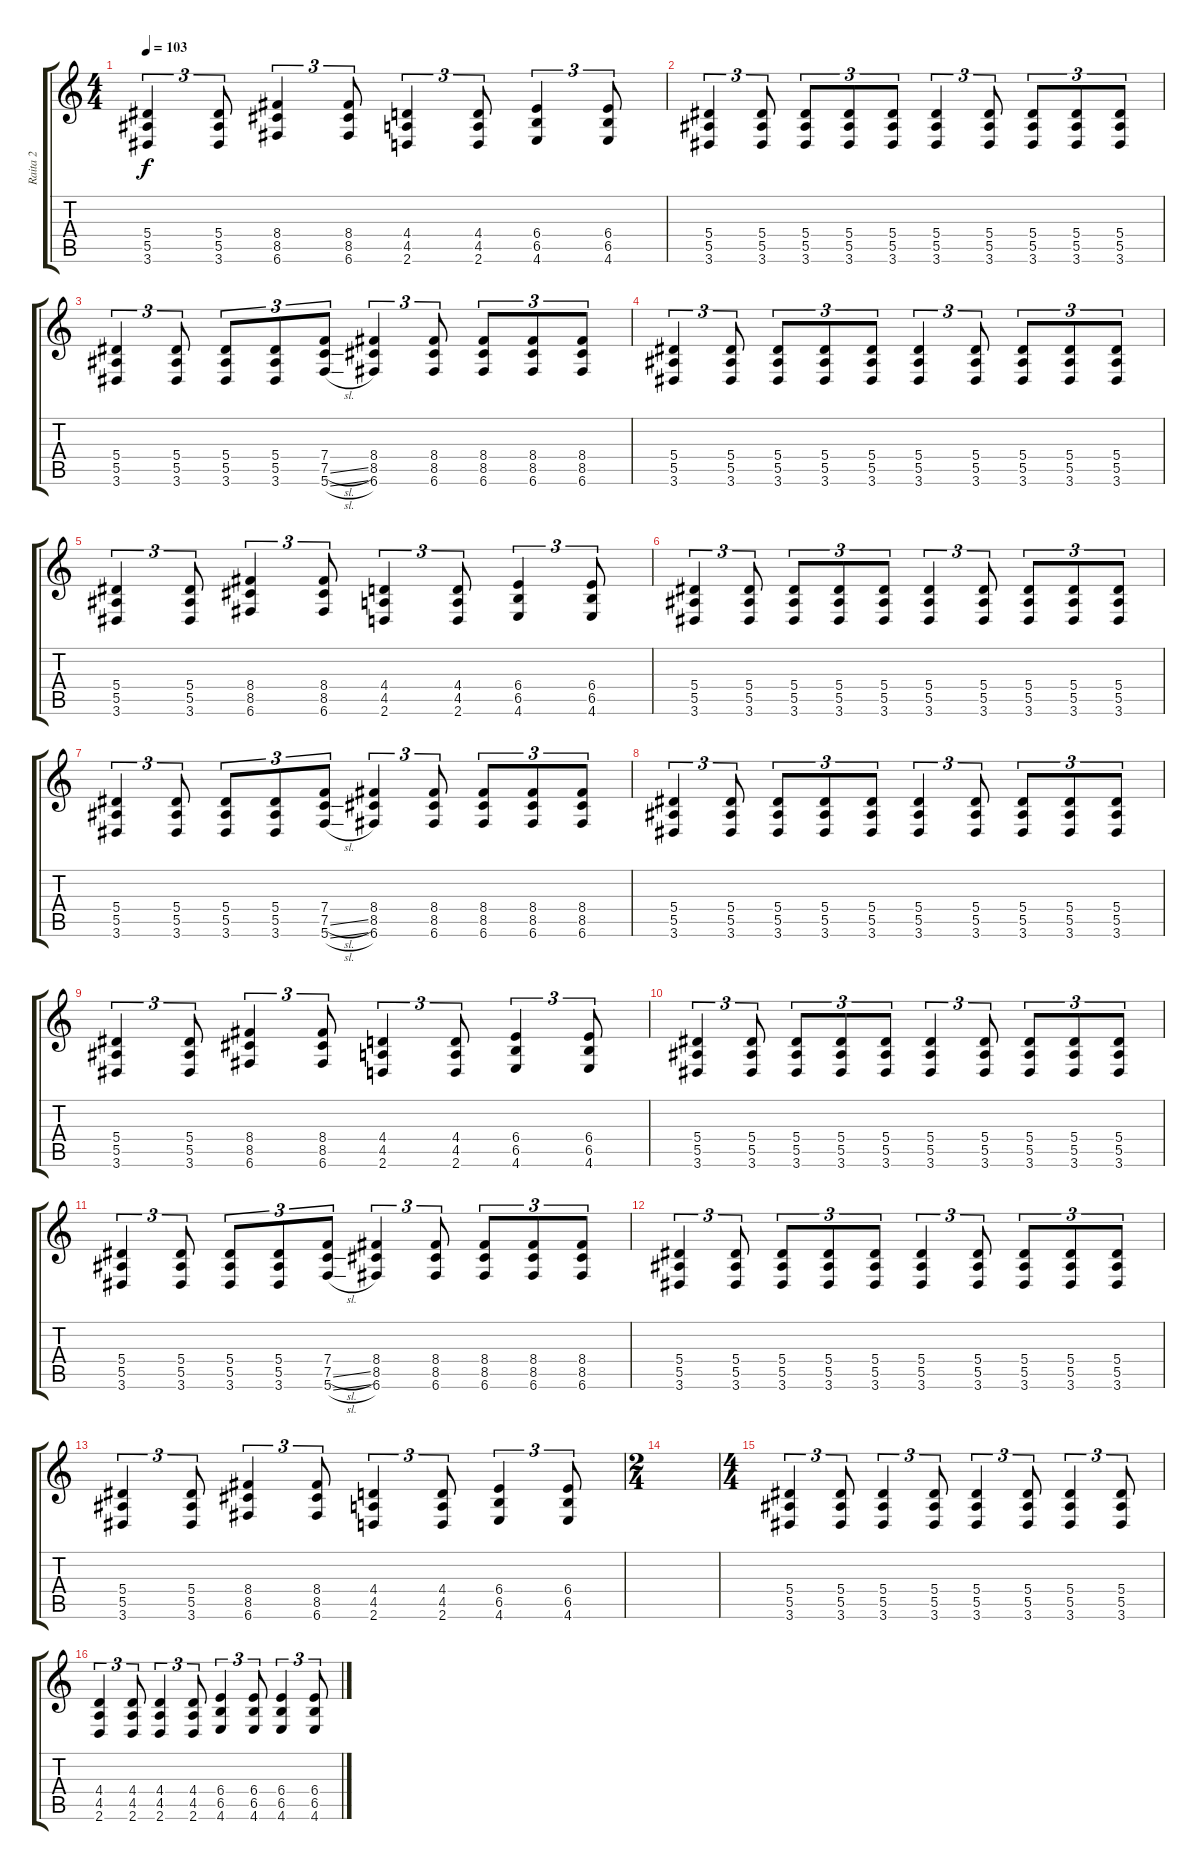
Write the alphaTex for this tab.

\track ("Raita 2" "Raita 2") {instrument distortionguitar}
\staff {score tabs}
\tuning (C4 G3 Eb3 Bb2 F2 C2) {hide}
\ts (4 4)
\tempo 103
\clef g2
\ks c
(5.4 5.5 3.6).4{tu (3 2) dy f} (5.4 5.5 3.6).8{tu (3 2)} (8.4 8.5 6.6).4{tu (3 2)} (8.4 8.5 6.6).8{tu (3 2)} (4.4 4.5 2.6).4{tu (3 2)} (4.4 4.5 2.6).8{tu (3 2)} (6.4 6.5 4.6).4{tu (3 2)} (6.4 6.5 4.6).8{tu (3 2)} |
(5.4 5.5 3.6).4{tu (3 2) volume 16} (5.4 5.5 3.6).8{tu (3 2)} (5.4 5.5 3.6).8{tu (3 2)} (5.4 5.5 3.6).8{tu (3 2)} (5.4 5.5 3.6).8{tu (3 2)} (5.4 5.5 3.6).4{tu (3 2)} (5.4 5.5 3.6).8{tu (3 2)} (5.4 5.5 3.6).8{tu (3 2)} (5.4 5.5 3.6).8{tu (3 2)} (5.4 5.5 3.6).8{tu (3 2)} |
(5.4 5.5 3.6).4{tu (3 2)} (5.4 5.5 3.6).8{tu (3 2)} (5.4 5.5 3.6).8{tu (3 2)} (5.4 5.5 3.6).8{tu (3 2)} (7.4 7.5{sl} 5.6{sl}).8{tu (3 2)} (8.4 8.5 6.6).4{tu (3 2)} (8.4 8.5 6.6).8{tu (3 2)} (8.4 8.5 6.6).8{tu (3 2)} (8.4 8.5 6.6).8{tu (3 2)} (8.4 8.5 6.6).8{tu (3 2)} |
(5.4 5.5 3.6).4{tu (3 2)} (5.4 5.5 3.6).8{tu (3 2)} (5.4 5.5 3.6).8{tu (3 2)} (5.4 5.5 3.6).8{tu (3 2)} (5.4 5.5 3.6).8{tu (3 2)} (5.4 5.5 3.6).4{tu (3 2)} (5.4 5.5 3.6).8{tu (3 2)} (5.4 5.5 3.6).8{tu (3 2)} (5.4 5.5 3.6).8{tu (3 2)} (5.4 5.5 3.6).8{tu (3 2)} |
(5.4 5.5 3.6).4{tu (3 2)} (5.4 5.5 3.6).8{tu (3 2)} (8.4 8.5 6.6).4{tu (3 2)} (8.4 8.5 6.6).8{tu (3 2)} (4.4 4.5 2.6).4{tu (3 2)} (4.4 4.5 2.6).8{tu (3 2)} (6.4 6.5 4.6).4{tu (3 2)} (6.4 6.5 4.6).8{tu (3 2)} |
(5.4 5.5 3.6).4{tu (3 2)} (5.4 5.5 3.6).8{tu (3 2)} (5.4 5.5 3.6).8{tu (3 2)} (5.4 5.5 3.6).8{tu (3 2)} (5.4 5.5 3.6).8{tu (3 2)} (5.4 5.5 3.6).4{tu (3 2)} (5.4 5.5 3.6).8{tu (3 2)} (5.4 5.5 3.6).8{tu (3 2)} (5.4 5.5 3.6).8{tu (3 2)} (5.4 5.5 3.6).8{tu (3 2)} |
(5.4 5.5 3.6).4{tu (3 2)} (5.4 5.5 3.6).8{tu (3 2)} (5.4 5.5 3.6).8{tu (3 2)} (5.4 5.5 3.6).8{tu (3 2)} (7.4 7.5{sl} 5.6{sl}).8{tu (3 2)} (8.4 8.5 6.6).4{tu (3 2)} (8.4 8.5 6.6).8{tu (3 2)} (8.4 8.5 6.6).8{tu (3 2)} (8.4 8.5 6.6).8{tu (3 2)} (8.4 8.5 6.6).8{tu (3 2)} |
(5.4 5.5 3.6).4{tu (3 2)} (5.4 5.5 3.6).8{tu (3 2)} (5.4 5.5 3.6).8{tu (3 2)} (5.4 5.5 3.6).8{tu (3 2)} (5.4 5.5 3.6).8{tu (3 2)} (5.4 5.5 3.6).4{tu (3 2)} (5.4 5.5 3.6).8{tu (3 2)} (5.4 5.5 3.6).8{tu (3 2)} (5.4 5.5 3.6).8{tu (3 2)} (5.4 5.5 3.6).8{tu (3 2)} |
(5.4 5.5 3.6).4{tu (3 2)} (5.4 5.5 3.6).8{tu (3 2)} (8.4 8.5 6.6).4{tu (3 2)} (8.4 8.5 6.6).8{tu (3 2)} (4.4 4.5 2.6).4{tu (3 2)} (4.4 4.5 2.6).8{tu (3 2)} (6.4 6.5 4.6).4{tu (3 2)} (6.4 6.5 4.6).8{tu (3 2)} |
(5.4 5.5 3.6).4{tu (3 2)} (5.4 5.5 3.6).8{tu (3 2)} (5.4 5.5 3.6).8{tu (3 2)} (5.4 5.5 3.6).8{tu (3 2)} (5.4 5.5 3.6).8{tu (3 2)} (5.4 5.5 3.6).4{tu (3 2)} (5.4 5.5 3.6).8{tu (3 2)} (5.4 5.5 3.6).8{tu (3 2)} (5.4 5.5 3.6).8{tu (3 2)} (5.4 5.5 3.6).8{tu (3 2)} |
(5.4 5.5 3.6).4{tu (3 2)} (5.4 5.5 3.6).8{tu (3 2)} (5.4 5.5 3.6).8{tu (3 2)} (5.4 5.5 3.6).8{tu (3 2)} (7.4 7.5{sl} 5.6{sl}).8{tu (3 2)} (8.4 8.5 6.6).4{tu (3 2)} (8.4 8.5 6.6).8{tu (3 2)} (8.4 8.5 6.6).8{tu (3 2)} (8.4 8.5 6.6).8{tu (3 2)} (8.4 8.5 6.6).8{tu (3 2)} |
(5.4 5.5 3.6).4{tu (3 2)} (5.4 5.5 3.6).8{tu (3 2)} (5.4 5.5 3.6).8{tu (3 2)} (5.4 5.5 3.6).8{tu (3 2)} (5.4 5.5 3.6).8{tu (3 2)} (5.4 5.5 3.6).4{tu (3 2)} (5.4 5.5 3.6).8{tu (3 2)} (5.4 5.5 3.6).8{tu (3 2)} (5.4 5.5 3.6).8{tu (3 2)} (5.4 5.5 3.6).8{tu (3 2)} |
(5.4 5.5 3.6).4{tu (3 2)} (5.4 5.5 3.6).8{tu (3 2)} (8.4 8.5 6.6).4{tu (3 2)} (8.4 8.5 6.6).8{tu (3 2)} (4.4 4.5 2.6).4{tu (3 2)} (4.4 4.5 2.6).8{tu (3 2)} (6.4 6.5 4.6).4{tu (3 2)} (6.4 6.5 4.6).8{tu (3 2)} |
\ts (2 4)
|
\ts (4 4)
(5.4 5.5 3.6).4{tu (3 2)} (5.4 5.5 3.6).8{tu (3 2)} (5.4 5.5 3.6).4{tu (3 2)} (5.4 5.5 3.6).8{tu (3 2)} (5.4 5.5 3.6).4{tu (3 2)} (5.4 5.5 3.6).8{tu (3 2)} (5.4 5.5 3.6).4{tu (3 2)} (5.4 5.5 3.6).8{tu (3 2)} |
(4.4 4.5 2.6).4{tu (3 2)} (4.4 4.5 2.6).8{tu (3 2)} (4.4 4.5 2.6).4{tu (3 2)} (4.4 4.5 2.6).8{tu (3 2)} (6.4 6.5 4.6).4{tu (3 2)} (6.4 6.5 4.6).8{tu (3 2)} (6.4 6.5 4.6).4{tu (3 2)} (6.4 6.5 4.6).8{tu (3 2)}
